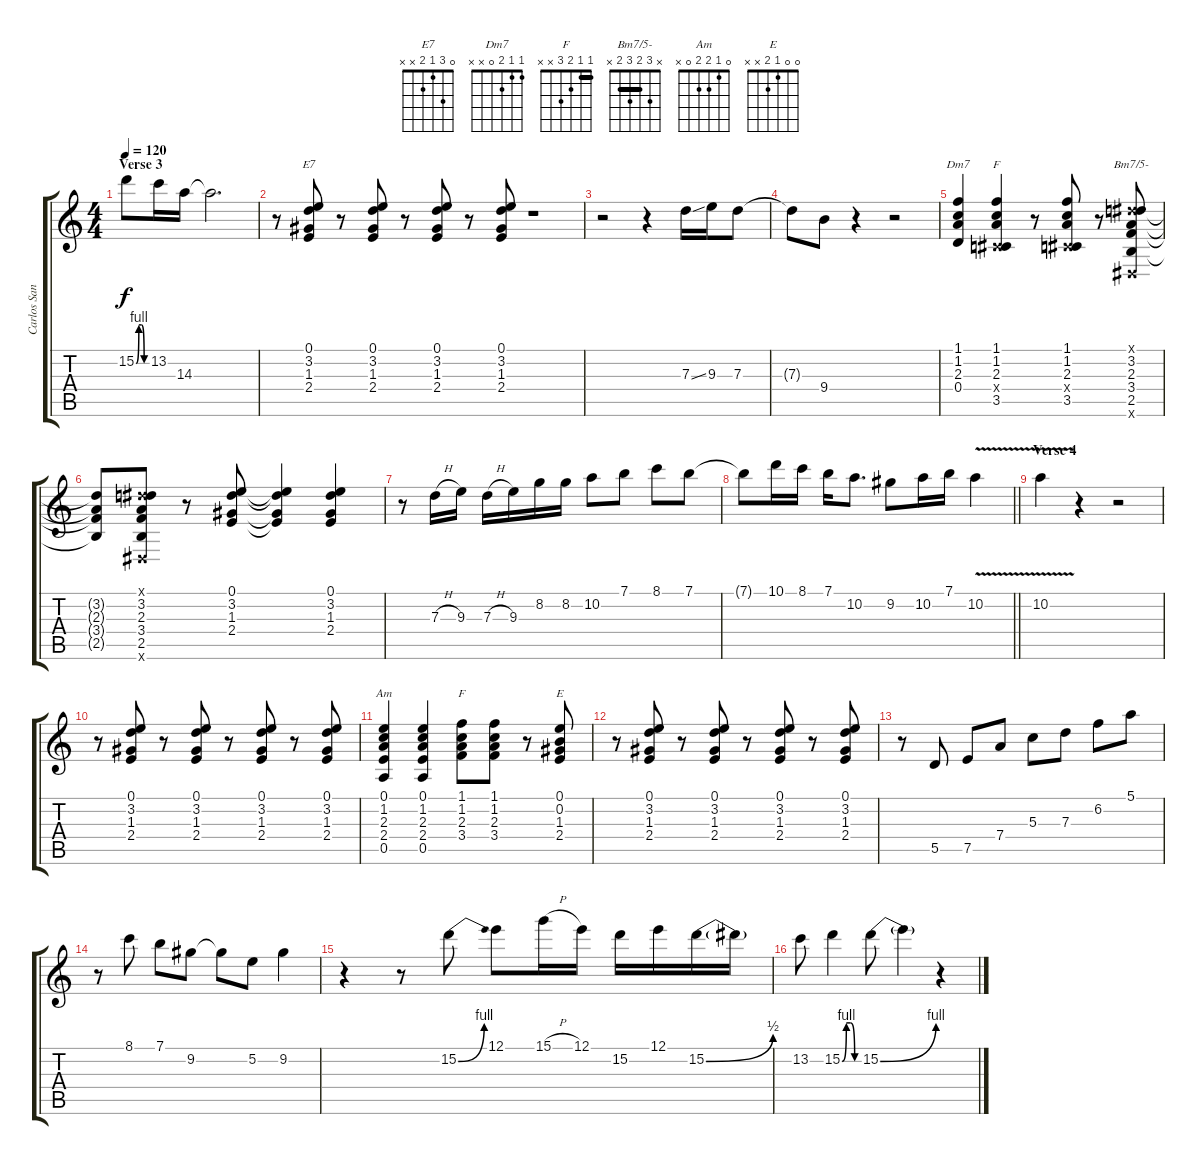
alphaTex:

\track ("Carlos Santana" "Carlos San") {instrument distortionguitar}
\staff {score tabs}
\tuning (E4 B3 G3 D3 A2 E2) {hide}
\chord ("E7" 0 3 1 2 x x)
\chord ("Dm7" 1 1 2 0 x x)
\chord ("F" 1 1 2 x 3 x) {barre 1}
\chord ("Bm7/5-" x 3 2 3 2 x) {barre 2}
\chord ("Am" 0 1 2 2 0 x)
\chord ("F" 1 1 2 3 x x) {barre 1}
\chord ("E" 0 0 1 2 x x)
\ts (4 4)
\section ("" "Verse 3")
\tempo 120
\clef g2
\ks c
15.2{be (custom 0 0 15 4 30 4 45 0 60 0)}.8{dy f} 13.2.16 14.3.16 14.3{t}.2{d} |
r.8 (0.1 3.2 1.3 2.4).8{ch "E7"} r.8 (0.1 3.2 1.3 2.4).8 r.8 (0.1 3.2 1.3 2.4).8 r.8 (0.1 3.2 1.3 2.4).8 r.1 |
r.2 r.4 7.3{ss}.16 9.3.16 7.3.8 |
7.3{t}.8 9.4.8 r.4 r.2 |
(1.1 1.2 2.3 0.4).4{ch "Dm7"} (1.1 1.2 2.3 -1.4{x} 3.5).4{ch "F"} r.8 (1.1 1.2 2.3 -1.4{x} 3.5).8 r.8 (-1.1{x} 3.2 2.3 3.4 2.5 -1.6{x}).8{ch "Bm7/5-"} |
(3.2{t} 2.3{t} 3.4{t} 2.5{t}).8 (-1.1{x} 3.2 2.3 3.4 2.5 -1.6{x}).8 r.8 (0.1 3.2 1.3 2.4).8 (0.1{t} 3.2{t} 1.3{t} 2.4{t}).4 (0.1 3.2 1.3 2.4).4 |
r.8 7.3{h}.16 9.3.16 7.3{h}.16 9.3.16 8.2.16 8.2.16 10.2.8 7.1.8 8.1.8 7.1.8 |
\barLineRight lightlight
7.1{t}.8 10.1.16 8.1.16 7.1.16 10.2.8{d} 9.2.8 10.2.16 7.1.16 10.2{v}.4 |
\section ("" "Verse 4")
10.2{v}.4 r.4 r.2 |
r.8 (0.1 3.2 1.3 2.4).8 r.8 (0.1 3.2 1.3 2.4).8 r.8 (0.1 3.2 1.3 2.4).8 r.8 (0.1 3.2 1.3 2.4).8 |
(0.1 1.2 2.3 2.4 0.5).4{ch "Am"} (0.1 1.2 2.3 2.4 0.5).4 (1.1 1.2 2.3 3.4).8{ch "F"} (1.1 1.2 2.3 3.4).8 r.8 (0.1 0.2 1.3 2.4).8{ch "E"} |
r.8 (0.1 3.2 1.3 2.4).8 r.8 (0.1 3.2 1.3 2.4).8 r.8 (0.1 3.2 1.3 2.4).8 r.8 (0.1 3.2 1.3 2.4).8 |
r.8 5.5.8 7.5.8 7.4.8 5.3.8 7.3.8 6.2.8 5.1.8 |
r.8 8.1.8 7.1.8 9.2.8 9.2{t}.8 5.2.8 9.2.4 |
r.4 r.8 15.2{be (bend 0 0 60 4)}.8 12.1.8 15.1{h}.16 12.1.16 15.2.16 12.1.16 15.2{be (bend 0 0 60 2)}.16 15.2{t}.16 |
13.2.8 15.2{be (custom 0 0 15 4 30 4 45 0 60 0)}.4 15.2{be (bend 0 0 60 4)}.8 15.2{t}.4 r.4
